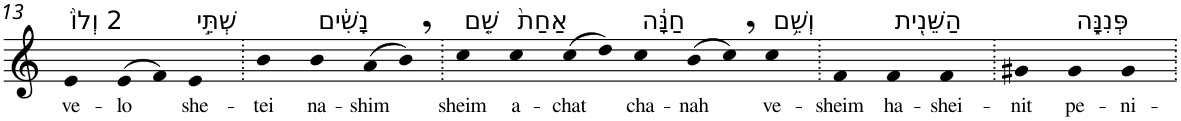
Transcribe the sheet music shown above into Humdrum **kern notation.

**kern	**text
*part1	*part1
*staff1	*staff1
*I"Piano	*
*I'Pno	*
!!LO:PB:g=z
*clefG2	*
*k[]	*
=13	=13
!LO:TX:a:t=2 וְלוֹ֙	!
!	!LO:LY:b
4e	ve-
!	!LO:LY:b
(>8e	-lo
8f)	.
!LO:TX:a:t=שְׁתֵּ֣י	!
!	!LO:LY:b
4e	she-
=14.	=14.
!	!LO:LY:b
4b	-tei
!LO:TX:a:t=נָשִׁ֔ים	!
!	!LO:LY:b
4b	na-
!	!LO:LY:b
(>8a	-shim
8b,)	.
=15.	=15.
!LO:TX:a:t=שֵׁ֤ם	!
!	!LO:LY:b
4cc	sheim
!LO:TX:a:t=אַחַת֙	!
!	!LO:LY:b
4cc	a-
!	!LO:LY:b
(>8cc	-chat
8dd)	.
!LO:TX:a:t=חַנָּ֔ה	!
!	!LO:LY:b
4cc	cha-
!	!LO:LY:b
(>8b	-nah
8cc,)	.
!LO:TX:a:t=וְשֵׁ֥ם	!
!	!LO:LY:b
4cc	ve-
=16.	=16.
!	!LO:LY:b
4f	-sheim
!LO:TX:a:t=הַשֵּׁנִ֖ית	!
!	!LO:LY:b
4f	ha-
!	!LO:LY:b
4f	-shei-
=17.	=17.
!	!LO:LY:b
4g#X	-nit
!LO:TX:a:t=פְּנִנָּ֑ה	!
!	!LO:LY:b
4g#	pe-
!	!LO:LY:b
4g#	-ni-
=.	=.
*-	*-
